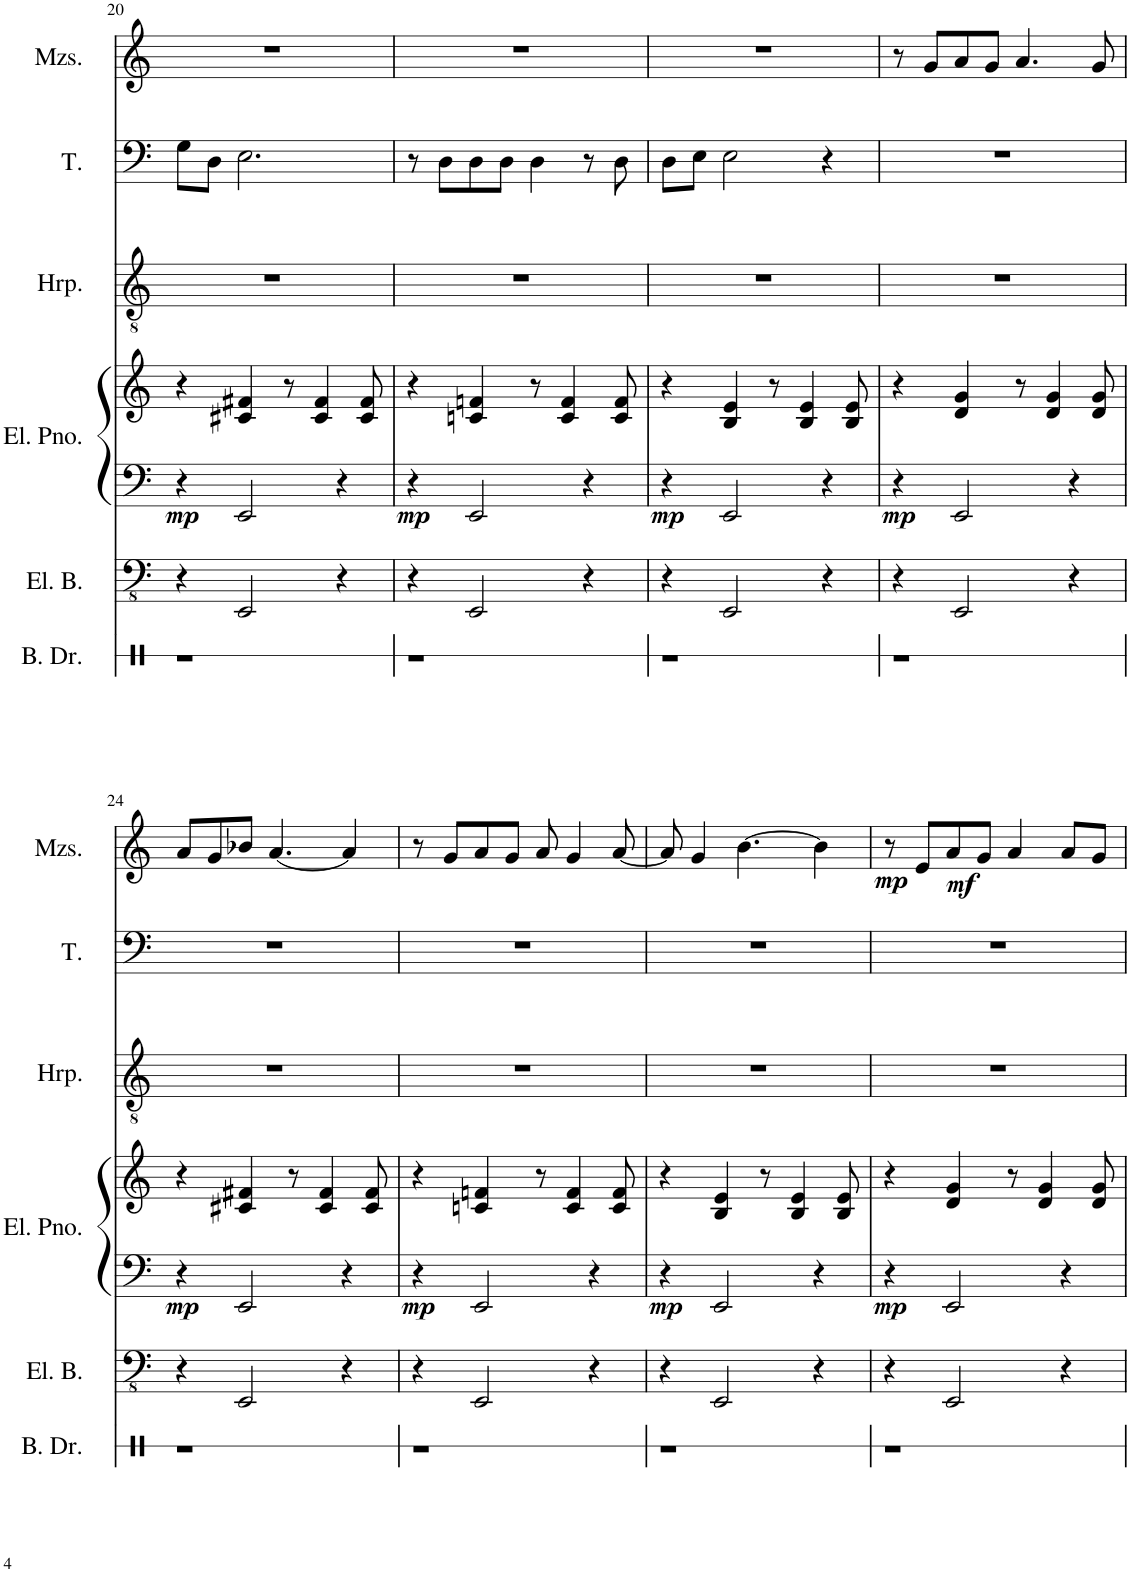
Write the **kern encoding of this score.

**kern	**kern	**kern	**kern	**dynam	**kern	**kern	**kern	**dynam
*part6	*part5	*part4	*part4	*part4	*part3	*part2	*part1	*part1
*staff7	*staff6	*staff5	*staff4	*staff4/5	*staff3	*staff2	*staff1	*staff1
*I"Bass Drum	*I"Electric Bass	*I"Electric Piano	*	*	*I"Harp	*I"Tenor	*I"Mezzo-soprano	*
*I'B. Dr.	*I'El. B.	*I'El. Pno.	*	*	*I'Hrp.	*I'T.	*I'Mzs.	*
!!LO:PB:g=z
*clefX	*clefFv4	*clefF4	*clefG2	*	*clefGv2	*clefF4	*clefG2	*
*k[]	*k[]	*k[]	*k[]	*	*k[]	*k[]	*k[]	*
*M4/4	*M4/4	*M4/4	*M4/4	*	*M4/4	*M4/4	*M4/4	*
=20	=20	=20	=20	=20	=20	=20	=20	=20
!	!	!	!	!LO:DY:b=2	!	!	!	!
1r	4r	4r	4r	mp	1r	8G\L	1r	.
.	.	.	.	.	.	8D\J	.	.
.	2EEE/	2EE/	4c#X/ 4f#X/	.	.	2.E\	.	.
.	.	.	8r	.	.	.	.	.
.	.	.	4c#/ 4f#/	.	.	.	.	.
.	4r	4r	.	.	.	.	.	.
.	.	.	8c#/ 8f#/	.	.	.	.	.
=21	=21	=21	=21	=21	=21	=21	=21	=21
!	!	!	!	!LO:DY:b=2	!	!	!	!
1r	4r	4r	4r	mp	1r	8r	1r	.
.	.	.	.	.	.	8D\L	.	.
.	2EEE/	2EE/	4cn/ 4fn/	.	.	8D\	.	.
.	.	.	.	.	.	8D\J	.	.
.	.	.	8r	.	.	4D\	.	.
.	.	.	4c/ 4f/	.	.	.	.	.
.	4r	4r	.	.	.	8r	.	.
.	.	.	8c/ 8f/	.	.	8D\	.	.
=22	=22	=22	=22	=22	=22	=22	=22	=22
!	!	!	!	!LO:DY:b=2	!	!	!	!
1r	4r	4r	4r	mp	1r	8D\L	1r	.
.	.	.	.	.	.	8E\J	.	.
.	2EEE/	2EE/	4B/ 4e/	.	.	2E\	.	.
.	.	.	8r	.	.	.	.	.
.	.	.	4B/ 4e/	.	.	.	.	.
.	4r	4r	.	.	.	4r	.	.
.	.	.	8B/ 8e/	.	.	.	.	.
=23	=23	=23	=23	=23	=23	=23	=23	=23
!	!	!	!	!LO:DY:b=2	!	!	!	!
1r	4r	4r	4r	mp	1r	1r	8r	.
.	.	.	.	.	.	.	8g/L	.
.	2EEE/	2EE/	4d/ 4g/	.	.	.	8a/	.
.	.	.	.	.	.	.	8g/J	.
.	.	.	8r	.	.	.	4.a/	.
.	.	.	4d/ 4g/	.	.	.	.	.
.	4r	4r	.	.	.	.	.	.
.	.	.	8d/ 8g/	.	.	.	8g/	.
!!LO:LB:g=z
=24	=24	=24	=24	=24	=24	=24	=24	=24
!	!	!	!	!LO:DY:b=2	!	!	!	!
1r	4r	4r	4r	mp	1r	1r	8a/L	.
.	.	.	.	.	.	.	8g/	.
.	2EEE/	2EE/	4c#X/ 4f#X/	.	.	.	8b-X/J	.
.	.	.	.	.	.	.	[4.a/	.
.	.	.	8r	.	.	.	.	.
.	.	.	4c#/ 4f#/	.	.	.	.	.
.	4r	4r	.	.	.	.	4a/]	.
.	.	.	8c#/ 8f#/	.	.	.	.	.
=25	=25	=25	=25	=25	=25	=25	=25	=25
!	!	!	!	!LO:DY:b=2	!	!	!	!
1r	4r	4r	4r	mp	1r	1r	8r	.
.	.	.	.	.	.	.	8g/L	.
.	2EEE/	2EE/	4cn/ 4fn/	.	.	.	8a/	.
.	.	.	.	.	.	.	8g/J	.
.	.	.	8r	.	.	.	8a/	.
.	.	.	4c/ 4f/	.	.	.	4g/	.
.	4r	4r	.	.	.	.	.	.
.	.	.	8c/ 8f/	.	.	.	[8a/	.
=26	=26	=26	=26	=26	=26	=26	=26	=26
!	!	!	!	!LO:DY:b=2	!	!	!	!
1r	4r	4r	4r	mp	1r	1r	8a/]	.
.	.	.	.	.	.	.	4g/	.
.	2EEE/	2EE/	4B/ 4e/	.	.	.	.	.
.	.	.	.	.	.	.	[4.b\	.
.	.	.	8r	.	.	.	.	.
.	.	.	4B/ 4e/	.	.	.	.	.
.	4r	4r	.	.	.	.	4b\]	.
.	.	.	8B/ 8e/	.	.	.	.	.
=27	=27	=27	=27	=27	=27	=27	=27	=27
!	!	!	!	!LO:DY:b=2	!	!	!	!LO:DY:b
1r	4r	4r	4r	mp	1r	1r	8r	mp
.	.	.	.	.	.	.	8e/L	.
!	!	!	!	!	!	!	!	!LO:DY:b
.	2EEE/	2EE/	4d/ 4g/	.	.	.	8a/	mf
.	.	.	.	.	.	.	8g/J	.
.	.	.	8r	.	.	.	4a/	.
.	.	.	4d/ 4g/	.	.	.	.	.
.	4r	4r	.	.	.	.	8a/L	.
.	.	.	8d/ 8g/	.	.	.	8g/J	.
=	=	=	=	=	=	=	=	=
*-	*-	*-	*-	*-	*-	*-	*-	*-
